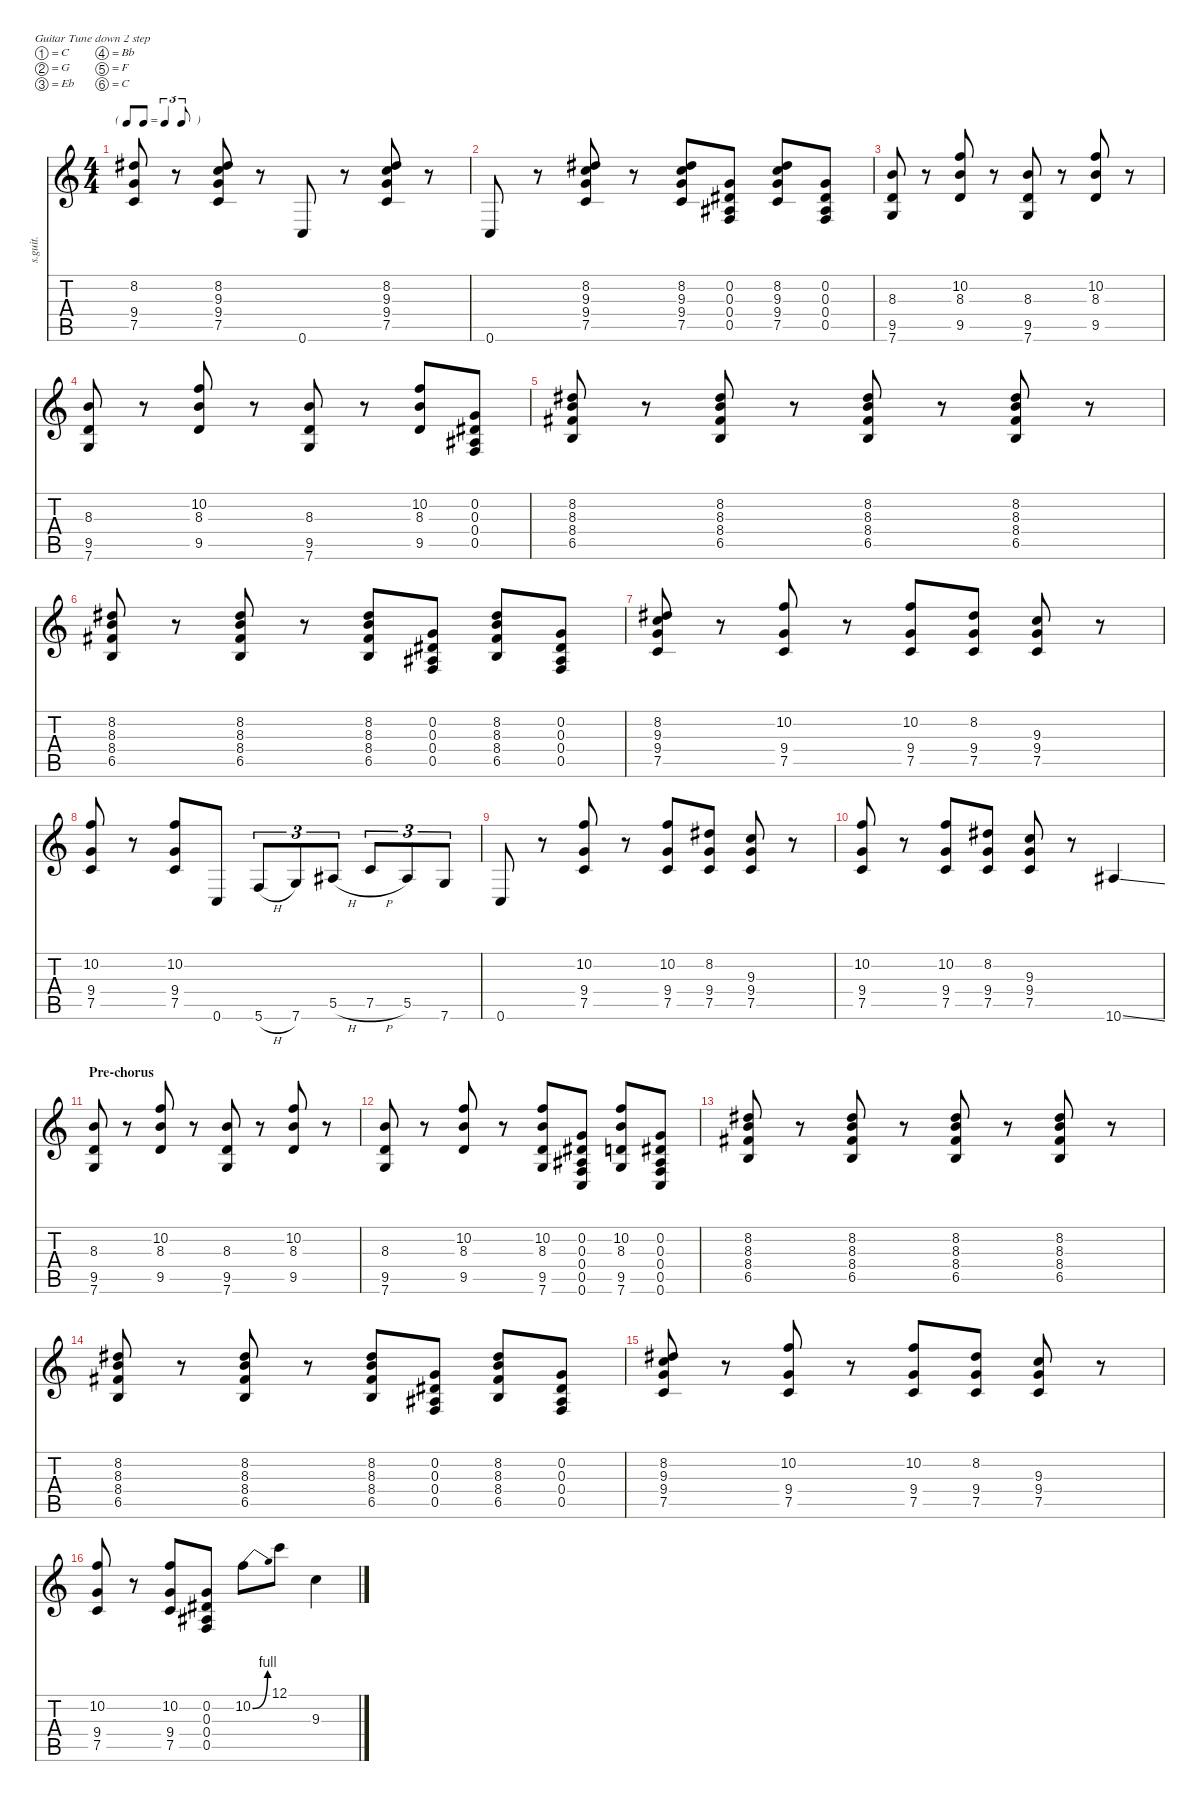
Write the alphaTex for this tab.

\defaultSystemsLayout 4
\hideDynamics
\bracketExtendMode nobrackets
\track ("Josh Homme (Rhythm)" "s.guit.") {instrument electricguitarclean}
\staff {score tabs}
\tuning (C4 G3 Eb3 Bb2 F2 C2)
\ts (4 4)
\tf triplet8th
\tempo (171 hide)
\clef g2
\ks c
(8.2{acc #} 9.4 7.5).8{lyrics (0 "") lyrics (1 "") lyrics (2 "") lyrics (3 "") lyrics (4 "") dy mp} r.8 (8.2{acc #} 9.3 9.4 7.5).8{lyrics (0 "") lyrics (1 "") lyrics (2 "") lyrics (3 "") lyrics (4 "")} r.8 0.6.8{lyrics (0 "") lyrics (1 "") lyrics (2 "") lyrics (3 "") lyrics (4 "")} r.8 (8.2{acc #} 9.3 9.4 7.5).8{lyrics (0 "") lyrics (1 "") lyrics (2 "") lyrics (3 "") lyrics (4 "")} r.8 |
0.6.8{lyrics (0 "") lyrics (1 "") lyrics (2 "") lyrics (3 "") lyrics (4 "")} r.8 (8.2{acc #} 9.3 9.4 7.5).8{lyrics (0 "") lyrics (1 "") lyrics (2 "") lyrics (3 "") lyrics (4 "")} r.8 (8.2{acc #} 9.3 9.4 7.5).8{lyrics (0 "") lyrics (1 "") lyrics (2 "") lyrics (3 "") lyrics (4 "")} (0.2 0.3{acc #} 0.4{acc #} 0.5).8{lyrics (0 "") lyrics (1 "") lyrics (2 "") lyrics (3 "") lyrics (4 "")} (8.2{acc #} 9.3 9.4 7.5).8{lyrics (0 "") lyrics (1 "") lyrics (2 "") lyrics (3 "") lyrics (4 "")} (0.2 0.3{acc #} 0.4{acc #} 0.5).8{lyrics (0 "") lyrics (1 "") lyrics (2 "") lyrics (3 "") lyrics (4 "")} |
(8.3 9.5 7.6).8{lyrics (0 "") lyrics (1 "") lyrics (2 "") lyrics (3 "") lyrics (4 "")} r.8 (10.2 8.3 9.5).8{lyrics (0 "") lyrics (1 "") lyrics (2 "") lyrics (3 "") lyrics (4 "")} r.8 (8.3 9.5 7.6).8{lyrics (0 "") lyrics (1 "") lyrics (2 "") lyrics (3 "") lyrics (4 "")} r.8 (10.2 8.3 9.5).8{lyrics (0 "") lyrics (1 "") lyrics (2 "") lyrics (3 "") lyrics (4 "")} r.8 |
(8.3 9.5 7.6).8{lyrics (0 "") lyrics (1 "") lyrics (2 "") lyrics (3 "") lyrics (4 "")} r.8 (10.2 8.3 9.5).8{lyrics (0 "") lyrics (1 "") lyrics (2 "") lyrics (3 "") lyrics (4 "")} r.8 (8.3 9.5 7.6).8{lyrics (0 "") lyrics (1 "") lyrics (2 "") lyrics (3 "") lyrics (4 "")} r.8 (10.2 8.3 9.5).8{lyrics (0 "") lyrics (1 "") lyrics (2 "") lyrics (3 "") lyrics (4 "")} (0.2 0.3{acc #} 0.4{acc #} 0.5).8{lyrics (0 "") lyrics (1 "") lyrics (2 "") lyrics (3 "") lyrics (4 "")} |
(8.2{acc #} 8.3 8.4{acc #} 6.5).8{lyrics (0 "") lyrics (1 "") lyrics (2 "") lyrics (3 "") lyrics (4 "")} r.8 (8.2{acc #} 8.3 8.4{acc #} 6.5).8{lyrics (0 "") lyrics (1 "") lyrics (2 "") lyrics (3 "") lyrics (4 "")} r.8 (8.2{acc #} 8.3 8.4{acc #} 6.5).8{lyrics (0 "") lyrics (1 "") lyrics (2 "") lyrics (3 "") lyrics (4 "")} r.8 (8.2{acc #} 8.3 8.4{acc #} 6.5).8{lyrics (0 "") lyrics (1 "") lyrics (2 "") lyrics (3 "") lyrics (4 "")} r.8 |
(8.2{acc #} 8.3 8.4{acc #} 6.5).8{lyrics (0 "") lyrics (1 "") lyrics (2 "") lyrics (3 "") lyrics (4 "")} r.8 (8.2{acc #} 8.3 8.4{acc #} 6.5).8{lyrics (0 "") lyrics (1 "") lyrics (2 "") lyrics (3 "") lyrics (4 "")} r.8 (8.2{acc #} 8.3 8.4{acc #} 6.5).8{lyrics (0 "") lyrics (1 "") lyrics (2 "") lyrics (3 "") lyrics (4 "")} (0.2 0.3{acc #} 0.4{acc #} 0.5).8{lyrics (0 "") lyrics (1 "") lyrics (2 "") lyrics (3 "") lyrics (4 "")} (8.2{acc #} 8.3 8.4{acc #} 6.5).8{lyrics (0 "") lyrics (1 "") lyrics (2 "") lyrics (3 "") lyrics (4 "")} (0.2 0.3{acc #} 0.4{acc #} 0.5).8{lyrics (0 "") lyrics (1 "") lyrics (2 "") lyrics (3 "") lyrics (4 "")} |
(8.2{acc #} 9.3 9.4 7.5).8{lyrics (0 "") lyrics (1 "") lyrics (2 "") lyrics (3 "") lyrics (4 "")} r.8 (10.2 9.4 7.5).8{lyrics (0 "") lyrics (1 "") lyrics (2 "") lyrics (3 "") lyrics (4 "")} r.8 (10.2 9.4 7.5).8{lyrics (0 "") lyrics (1 "") lyrics (2 "") lyrics (3 "") lyrics (4 "")} (8.2{acc #} 9.4 7.5).8{lyrics (0 "") lyrics (1 "") lyrics (2 "") lyrics (3 "") lyrics (4 "")} (9.3 9.4 7.5).8{lyrics (0 "") lyrics (1 "") lyrics (2 "") lyrics (3 "") lyrics (4 "")} r.8 |
(10.2 9.4 7.5).8{lyrics (0 "") lyrics (1 "") lyrics (2 "") lyrics (3 "") lyrics (4 "")} r.8 (10.2 9.4 7.5).8{lyrics (0 "") lyrics (1 "") lyrics (2 "") lyrics (3 "") lyrics (4 "")} 0.6.8{lyrics (0 "") lyrics (1 "") lyrics (2 "") lyrics (3 "") lyrics (4 "")} 5.6{h}.8{tu (3 2) lyrics (0 "") lyrics (1 "") lyrics (2 "") lyrics (3 "") lyrics (4 "")} 7.6.8{tu (3 2) lyrics (0 "") lyrics (1 "") lyrics (2 "") lyrics (3 "") lyrics (4 "")} 5.5{h acc #}.8{tu (3 2) lyrics (0 "") lyrics (1 "") lyrics (2 "") lyrics (3 "") lyrics (4 "")} 7.5{h}.8{tu (3 2) lyrics (0 "") lyrics (1 "") lyrics (2 "") lyrics (3 "") lyrics (4 "")} 5.5{acc #}.8{tu (3 2) lyrics (0 "") lyrics (1 "") lyrics (2 "") lyrics (3 "") lyrics (4 "")} 7.6.8{tu (3 2) lyrics (0 "") lyrics (1 "") lyrics (2 "") lyrics (3 "") lyrics (4 "")} |
0.6.8{lyrics (0 "") lyrics (1 "") lyrics (2 "") lyrics (3 "") lyrics (4 "")} r.8 (10.2 9.4 7.5).8{lyrics (0 "") lyrics (1 "") lyrics (2 "") lyrics (3 "") lyrics (4 "")} r.8 (10.2 9.4 7.5).8{lyrics (0 "") lyrics (1 "") lyrics (2 "") lyrics (3 "") lyrics (4 "")} (8.2{acc #} 9.4 7.5).8{lyrics (0 "") lyrics (1 "") lyrics (2 "") lyrics (3 "") lyrics (4 "")} (9.3 9.4 7.5).8{lyrics (0 "") lyrics (1 "") lyrics (2 "") lyrics (3 "") lyrics (4 "")} r.8 |
(10.2 9.4 7.5).8{lyrics (0 "") lyrics (1 "") lyrics (2 "") lyrics (3 "") lyrics (4 "")} r.8 (10.2 9.4 7.5).8{lyrics (0 "") lyrics (1 "") lyrics (2 "") lyrics (3 "") lyrics (4 "")} (8.2{acc #} 9.4 7.5).8{lyrics (0 "") lyrics (1 "") lyrics (2 "") lyrics (3 "") lyrics (4 "")} (9.3 9.4 7.5).8{lyrics (0 "") lyrics (1 "") lyrics (2 "") lyrics (3 "") lyrics (4 "")} r.8 10.6{ss acc #}.4{lyrics (0 "") lyrics (1 "") lyrics (2 "") lyrics (3 "") lyrics (4 "")} |
\section ("" "Pre-chorus")
(8.3 9.5 7.6).8{lyrics (0 "") lyrics (1 "") lyrics (2 "") lyrics (3 "") lyrics (4 "")} r.8 (10.2 8.3 9.5).8{lyrics (0 "") lyrics (1 "") lyrics (2 "") lyrics (3 "") lyrics (4 "")} r.8 (8.3 9.5 7.6).8{lyrics (0 "") lyrics (1 "") lyrics (2 "") lyrics (3 "") lyrics (4 "")} r.8 (10.2 8.3 9.5).8{lyrics (0 "") lyrics (1 "") lyrics (2 "") lyrics (3 "") lyrics (4 "")} r.8 |
(8.3 9.5 7.6).8{lyrics (0 "") lyrics (1 "") lyrics (2 "") lyrics (3 "") lyrics (4 "")} r.8 (10.2 8.3 9.5).8{lyrics (0 "") lyrics (1 "") lyrics (2 "") lyrics (3 "") lyrics (4 "")} r.8 (10.2 8.3 9.5 7.6).8{lyrics (0 "") lyrics (1 "") lyrics (2 "") lyrics (3 "") lyrics (4 "")} (0.2 0.3{acc #} 0.4{acc #} 0.5 0.6).8{lyrics (0 "") lyrics (1 "") lyrics (2 "") lyrics (3 "") lyrics (4 "")} (10.2 8.3 9.5 7.6).8{lyrics (0 "") lyrics (1 "") lyrics (2 "") lyrics (3 "") lyrics (4 "")} (0.2 0.3{acc #} 0.4{acc #} 0.5 0.6).8{lyrics (0 "") lyrics (1 "") lyrics (2 "") lyrics (3 "") lyrics (4 "")} |
(8.2{acc #} 8.3 8.4{acc #} 6.5).8{lyrics (0 "") lyrics (1 "") lyrics (2 "") lyrics (3 "") lyrics (4 "")} r.8 (8.2{acc #} 8.3 8.4{acc #} 6.5).8{lyrics (0 "") lyrics (1 "") lyrics (2 "") lyrics (3 "") lyrics (4 "")} r.8 (8.2{acc #} 8.3 8.4{acc #} 6.5).8{lyrics (0 "") lyrics (1 "") lyrics (2 "") lyrics (3 "") lyrics (4 "")} r.8 (8.2{acc #} 8.3 8.4{acc #} 6.5).8{lyrics (0 "") lyrics (1 "") lyrics (2 "") lyrics (3 "") lyrics (4 "")} r.8 |
(8.2{acc #} 8.3 8.4{acc #} 6.5).8{lyrics (0 "") lyrics (1 "") lyrics (2 "") lyrics (3 "") lyrics (4 "")} r.8 (8.2{acc #} 8.3 8.4{acc #} 6.5).8{lyrics (0 "") lyrics (1 "") lyrics (2 "") lyrics (3 "") lyrics (4 "")} r.8 (8.2{acc #} 8.3 8.4{acc #} 6.5).8{lyrics (0 "") lyrics (1 "") lyrics (2 "") lyrics (3 "") lyrics (4 "")} (0.2 0.3{acc #} 0.4{acc #} 0.5).8{lyrics (0 "") lyrics (1 "") lyrics (2 "") lyrics (3 "") lyrics (4 "")} (8.2{acc #} 8.3 8.4{acc #} 6.5).8{lyrics (0 "") lyrics (1 "") lyrics (2 "") lyrics (3 "") lyrics (4 "")} (0.2 0.3{acc #} 0.4{acc #} 0.5).8{lyrics (0 "") lyrics (1 "") lyrics (2 "") lyrics (3 "") lyrics (4 "")} |
(8.2{acc #} 9.3 9.4 7.5).8{lyrics (0 "") lyrics (1 "") lyrics (2 "") lyrics (3 "") lyrics (4 "")} r.8 (10.2 9.4 7.5).8{lyrics (0 "") lyrics (1 "") lyrics (2 "") lyrics (3 "") lyrics (4 "")} r.8 (10.2 9.4 7.5).8{lyrics (0 "") lyrics (1 "") lyrics (2 "") lyrics (3 "") lyrics (4 "")} (8.2{acc #} 9.4 7.5).8{lyrics (0 "") lyrics (1 "") lyrics (2 "") lyrics (3 "") lyrics (4 "")} (9.3 9.4 7.5).8{lyrics (0 "") lyrics (1 "") lyrics (2 "") lyrics (3 "") lyrics (4 "")} r.8 |
(10.2 9.4 7.5).8{lyrics (0 "") lyrics (1 "") lyrics (2 "") lyrics (3 "") lyrics (4 "")} r.8 (10.2 9.4 7.5).8{lyrics (0 "") lyrics (1 "") lyrics (2 "") lyrics (3 "") lyrics (4 "")} (0.2 0.3{acc #} 0.4{acc #} 0.5).8{lyrics (0 "") lyrics (1 "") lyrics (2 "") lyrics (3 "") lyrics (4 "")} 10.2{be (bend 0 0 15 4)}.8{lyrics (0 "") lyrics (1 "") lyrics (2 "") lyrics (3 "") lyrics (4 "")} 12.1.8{lyrics (0 "") lyrics (1 "") lyrics (2 "") lyrics (3 "") lyrics (4 "")} 9.3.4{lyrics (0 "") lyrics (1 "") lyrics (2 "") lyrics (3 "") lyrics (4 "")}
